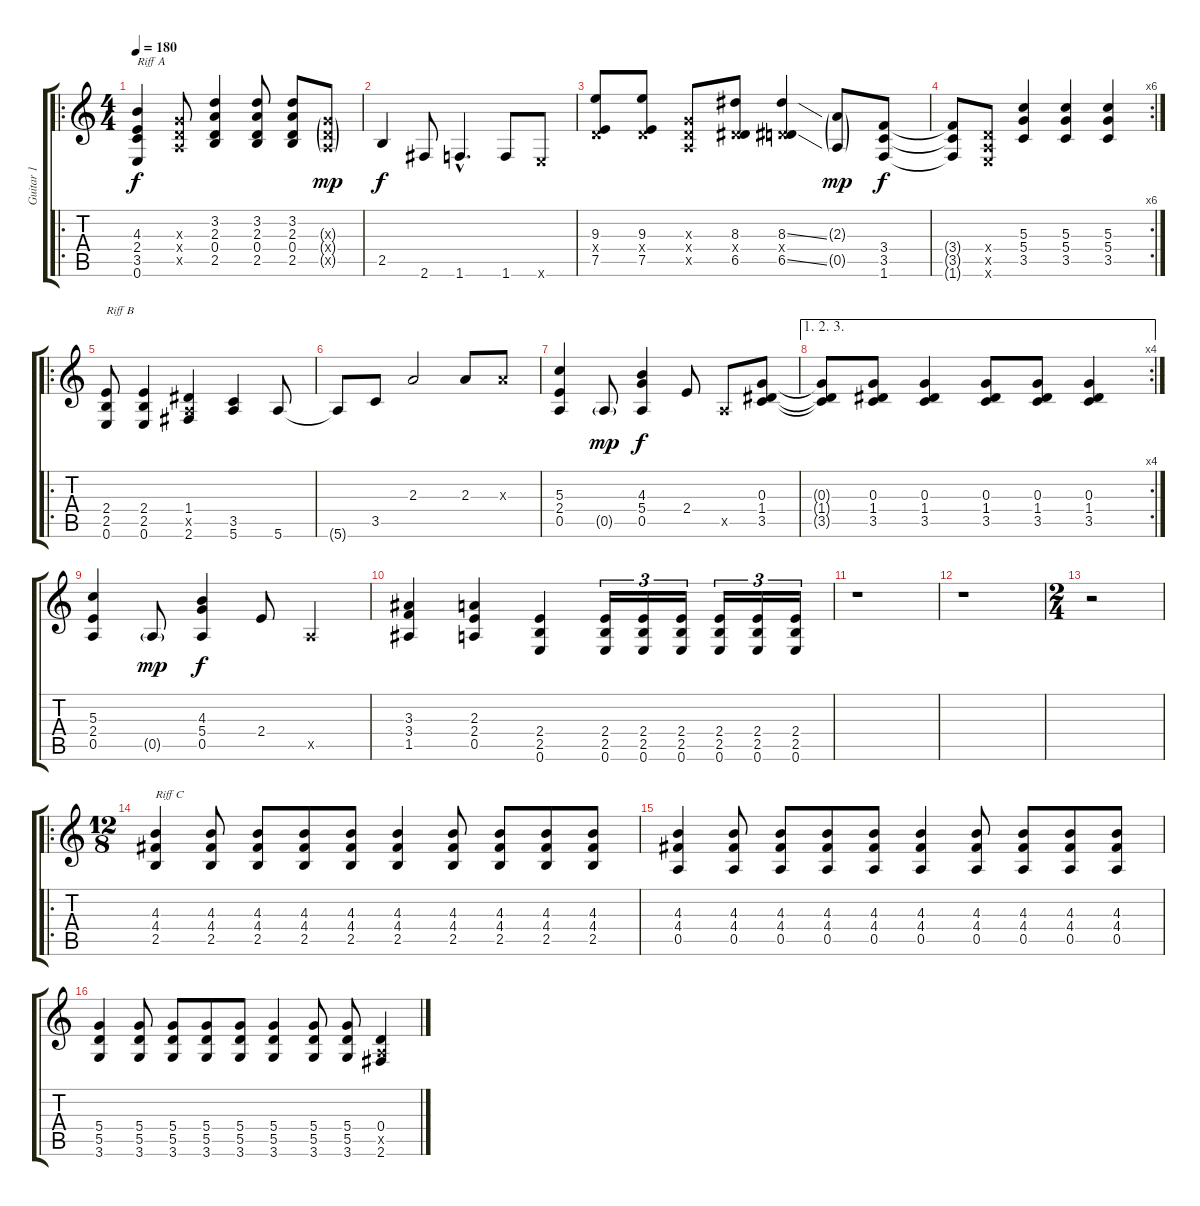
\track ("Guitar 1" "Guitar 1") {instrument distortionguitar}
\staff {score tabs}
\tuning (E4 B3 G3 D3 A2 E2) {hide}
\ro
\ts (4 4)
\tempo 180
\clef g2
\ks c
(4.3 2.4 3.5 0.6).4{txt "Riff A" dy f instrument distortionguitar} (0.3{x} 0.4{x} 0.5{x}).8 (3.2 2.3 0.4 2.5).4 (3.2 2.3 0.4 2.5).8 (3.2 2.3 0.4 2.5).8 (0.3{g x} 0.4{g x} 0.5{g x}).8{dy mp} |
2.5.4{dy f} 2.6.8 1.6{hac}.4{d} 1.6.8 0.6{x}.8 |
(9.3 0.4{x} 7.5).8 (9.3 0.4{x} 7.5).8 (0.3{x} 0.4{x} 0.5{x}).8 (8.3 0.4{x} 6.5).8 (8.3{ss} 0.4{x} 6.5{ss}).4 (2.3{g} 0.5{g}).8{dy mp} (3.4 3.5 1.6).8{dy f} |
\rc 6
(3.4{t} 3.5{t} 1.6{t}).8 (0.4{x} 0.5{x} 0.6{x}).8 (5.3 5.4 3.5).4 (5.3 5.4 3.5).4 (5.3 5.4 3.5).4 |
\ro
(2.4 2.5 0.6).8{txt "Riff B"} (2.4 2.5 0.6).4 (1.4 0.5{x} 2.6).4 (3.5 5.6).4 5.6.8 |
5.6{t}.8 3.5.8 2.3.2 2.3.8 2.3{x}.8 |
(5.3 2.4 0.5).4 0.5{g}.8{dy mp} (4.3 5.4 0.5).4{dy f} 2.4.8 0.5{x}.8 (0.3 1.4 3.5).8 |
\ae (1 2 3)
\rc 4
(0.3{t} 1.4{t} 3.5{t}).8 (0.3 1.4 3.5).8 (0.3 1.4 3.5).4 (0.3 1.4 3.5).8 (0.3 1.4 3.5).8 (0.3 1.4 3.5).4 |
(5.3 2.4 0.5).4 0.5{g}.8{dy mp} (4.3 5.4 0.5).4{dy f} 2.4.8 0.5{x}.4 |
(3.3 3.4 1.5).4 (2.3 2.4 0.5).4 (2.4 2.5 0.6).4 (2.4 2.5 0.6).16{tu (3 2)} (2.4 2.5 0.6).16{tu (3 2)} (2.4 2.5 0.6).16{tu (3 2)} (2.4 2.5 0.6).16{tu (3 2)} (2.4 2.5 0.6).16{tu (3 2)} (2.4 2.5 0.6).16{tu (3 2)} |
r.1 |
r.1 |
\ts (2 4)
r.2 |
\ro
\ts (12 8)
(4.3 4.4 2.5).4{txt "Riff C"} (4.3 4.4 2.5).8 (4.3 4.4 2.5).8 (4.3 4.4 2.5).8 (4.3 4.4 2.5).8 (4.3 4.4 2.5).4 (4.3 4.4 2.5).8 (4.3 4.4 2.5).8 (4.3 4.4 2.5).8 (4.3 4.4 2.5).8 |
(4.3 4.4 0.5).4 (4.3 4.4 0.5).8 (4.3 4.4 0.5).8 (4.3 4.4 0.5).8 (4.3 4.4 0.5).8 (4.3 4.4 0.5).4 (4.3 4.4 0.5).8 (4.3 4.4 0.5).8 (4.3 4.4 0.5).8 (4.3 4.4 0.5).8 |
(5.4 5.5 3.6).4 (5.4 5.5 3.6).8 (5.4 5.5 3.6).8 (5.4 5.5 3.6).8 (5.4 5.5 3.6).8 (5.4 5.5 3.6).4 (5.4 5.5 3.6).8 (5.4 5.5 3.6).8 (0.4 0.5{x} 2.6).4
